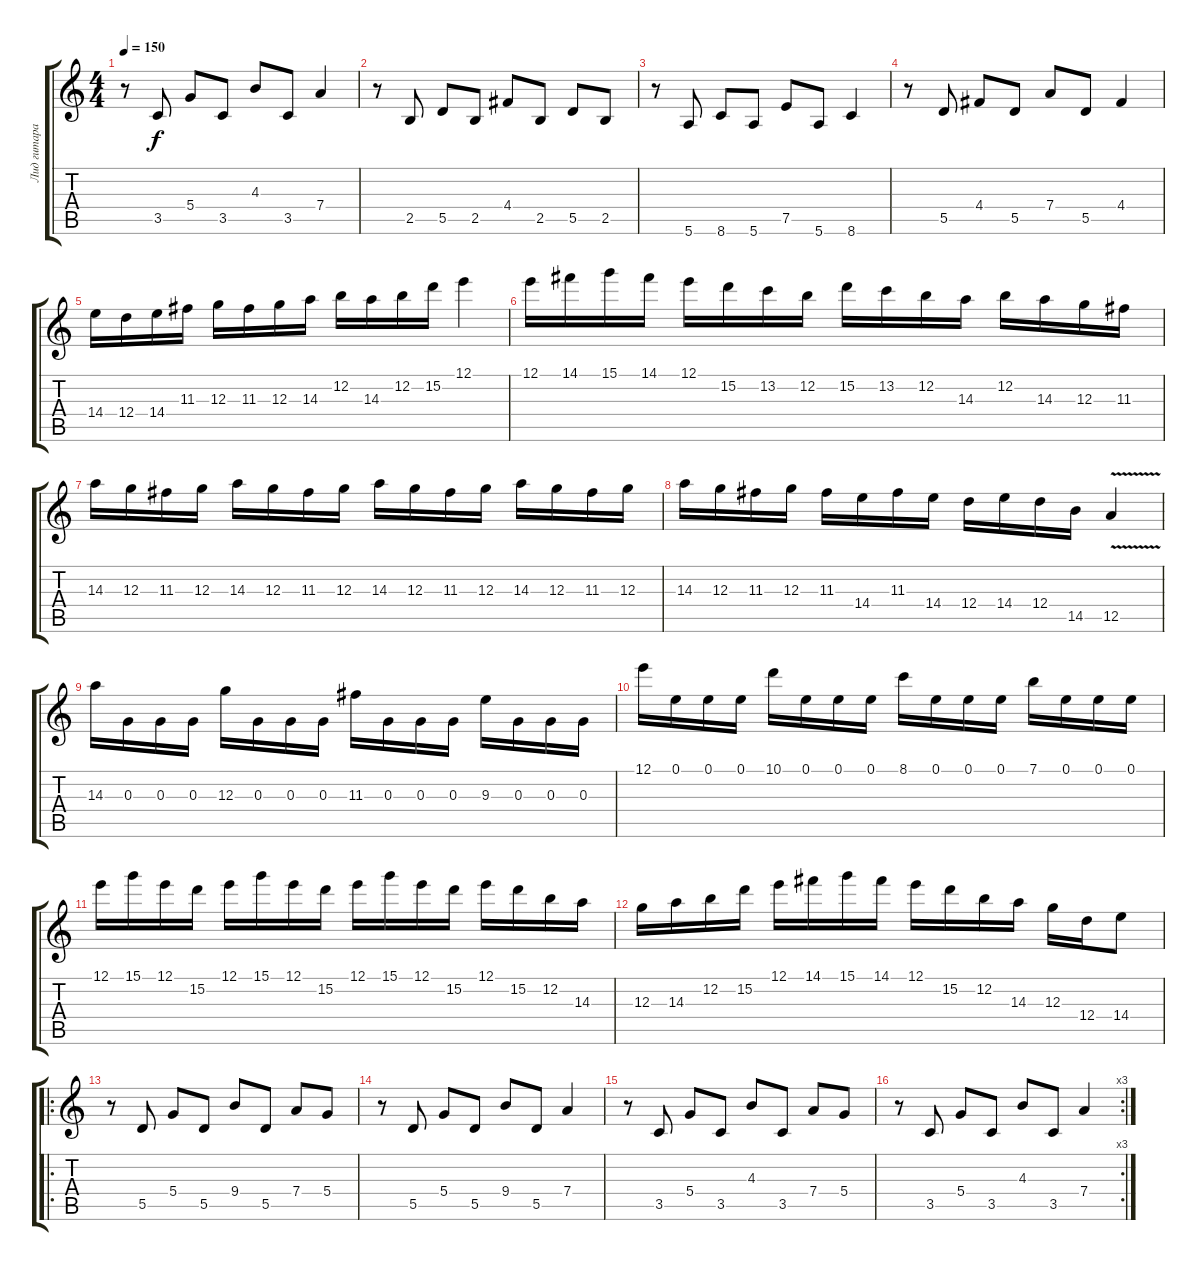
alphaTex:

\track ("Лид гитара" "Лид гитара") {instrument overdrivenguitar}
\staff {score tabs}
\tuning (E4 B3 G3 D3 A2 E2) {hide}
\ts (4 4)
\tempo 150
\clef g2
\ks c
r.8{dy f} 3.5.8 5.4.8 3.5.8 4.3.8 3.5.8 7.4.4 |
r.8 2.5.8 5.5.8 2.5.8 4.4.8 2.5.8 5.5.8 2.5.8 |
r.8 5.6.8 8.6.8 5.6.8 7.5.8 5.6.8 8.6.4 |
r.8 5.5.8 4.4.8 5.5.8 7.4.8 5.5.8 4.4.4 |
14.4.16 12.4.16 14.4.16 11.3.16 12.3.16 11.3.16 12.3.16 14.3.16 12.2.16 14.3.16 12.2.16 15.2.16 12.1.4 |
12.1.16 14.1.16 15.1.16 14.1.16 12.1.16 15.2.16 13.2.16 12.2.16 15.2.16 13.2.16 12.2.16 14.3.16 12.2.16 14.3.16 12.3.16 11.3.16 |
14.3.16 12.3.16 11.3.16 12.3.16 14.3.16 12.3.16 11.3.16 12.3.16 14.3.16 12.3.16 11.3.16 12.3.16 14.3.16 12.3.16 11.3.16 12.3.16 |
14.3.16 12.3.16 11.3.16 12.3.16 11.3.16 14.4.16 11.3.16 14.4.16 12.4.16 14.4.16 12.4.16 14.5.16 12.5{v}.4 |
14.3.16 0.3.16 0.3.16 0.3.16 12.3.16 0.3.16 0.3.16 0.3.16 11.3.16 0.3.16 0.3.16 0.3.16 9.3.16 0.3.16 0.3.16 0.3.16 |
12.1.16 0.1.16 0.1.16 0.1.16 10.1.16 0.1.16 0.1.16 0.1.16 8.1.16 0.1.16 0.1.16 0.1.16 7.1.16 0.1.16 0.1.16 0.1.16 |
12.1.16 15.1.16 12.1.16 15.2.16 12.1.16 15.1.16 12.1.16 15.2.16 12.1.16 15.1.16 12.1.16 15.2.16 12.1.16 15.2.16 12.2.16 14.3.16 |
12.3.16 14.3.16 12.2.16 15.2.16 12.1.16 14.1.16 15.1.16 14.1.16 12.1.16 15.2.16 12.2.16 14.3.16 12.3.16 12.4.16 14.4.8 |
\ro
r.8 5.5.8 5.4.8 5.5.8 9.4.8 5.5.8 7.4.8 5.4.8 |
r.8 5.5.8 5.4.8 5.5.8 9.4.8 5.5.8 7.4.4 |
r.8 3.5.8 5.4.8 3.5.8 4.3.8 3.5.8 7.4.8 5.4.8 |
\rc 3
r.8 3.5.8 5.4.8 3.5.8 4.3.8 3.5.8 7.4.4
